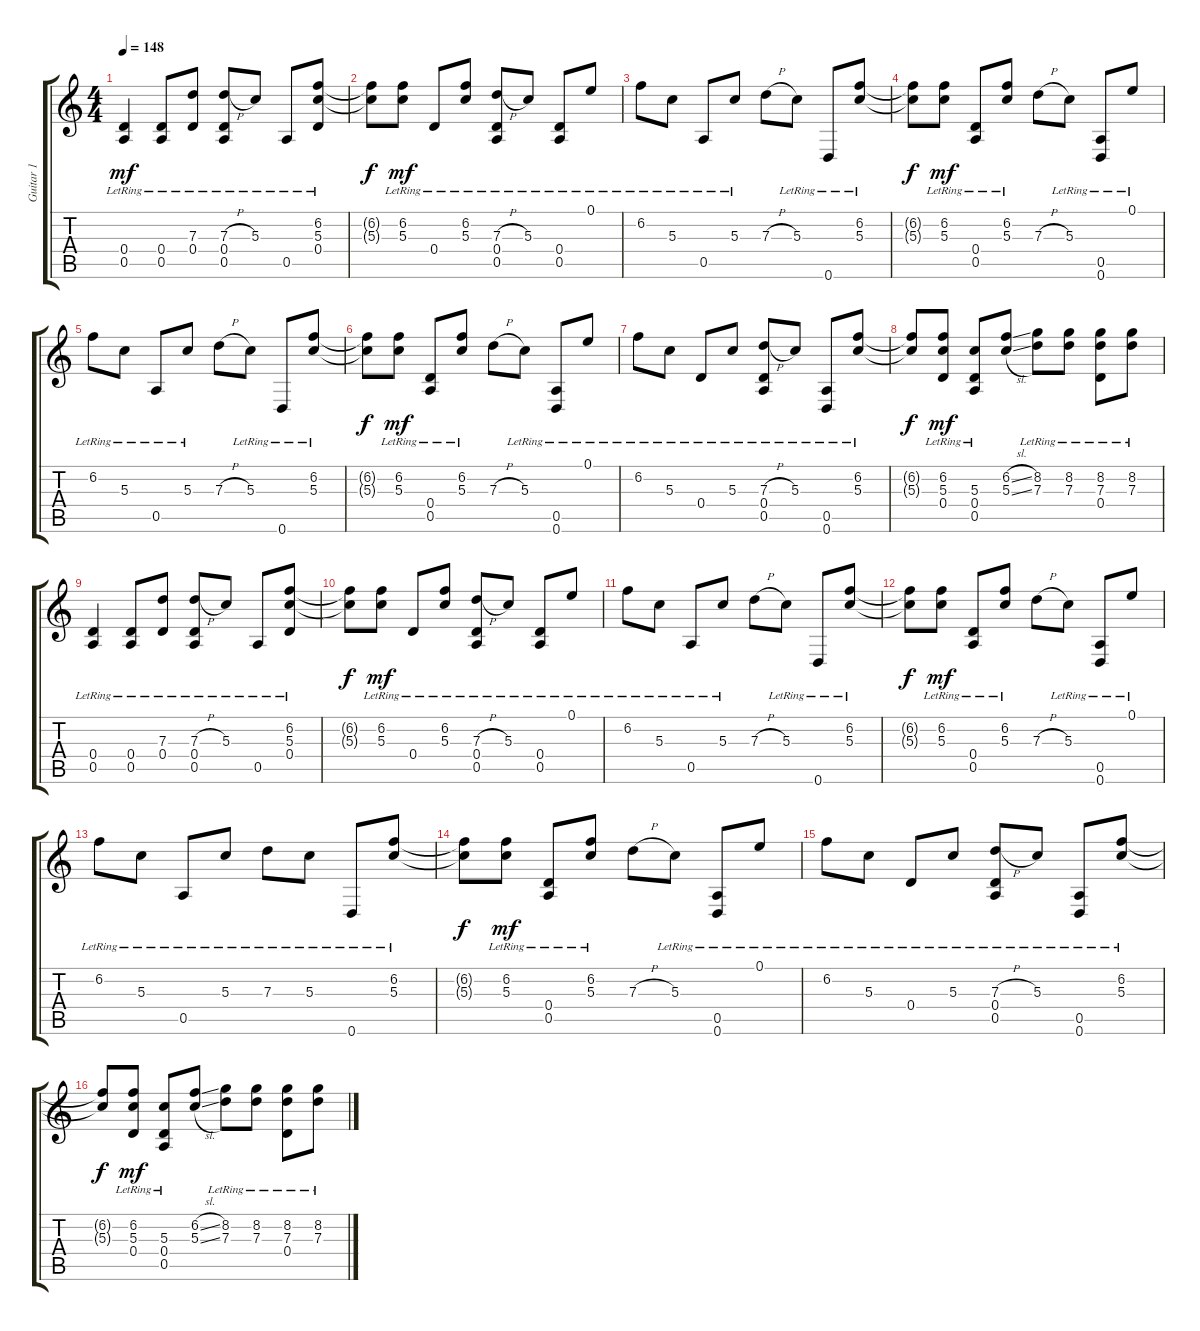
\track ("Guitar 1" "Guitar 1") {instrument electricguitarclean}
\staff {score tabs}
\tuning (E4 B3 G3 D3 A2 D2) {hide}
\ts (4 4)
\tempo 148
\clef g2
\ks c
(0.4{lr} 0.5{lr}).4{dy mf} (0.4{lr} 0.5{lr}).8 (7.3{lr} 0.4{lr}).8 (7.3{h} 0.4{lr} 0.5{lr}).8 5.3{lr}.8 0.5{lr}.8 (6.2{lr} 5.3{lr} 0.4{lr}).8 |
(6.2{t} 5.3{t}).8{dy f} (6.2{lr} 5.3{lr}).8{dy mf} 0.4{lr}.8 (6.2{lr} 5.3{lr}).8 (7.3{h} 0.4{lr} 0.5{lr}).8 5.3{lr}.8 (0.4{lr} 0.5{lr}).8 0.1{lr}.8 |
6.2{lr}.8 5.3{lr}.8 0.5{lr}.8 5.3{lr}.8 7.3{h}.8 5.3{lr}.8 0.6{lr}.8 (6.2{lr} 5.3{lr}).8 |
(6.2{t} 5.3{t}).8{dy f} (6.2{lr} 5.3{lr}).8{dy mf} (0.4{lr} 0.5{lr}).8 (6.2{lr} 5.3{lr}).8 7.3{h}.8 5.3{lr}.8 (0.5{lr} 0.6{lr}).8 0.1{lr}.8 |
6.2{lr}.8 5.3{lr}.8 0.5{lr}.8 5.3{lr}.8 7.3{h}.8 5.3{lr}.8 0.6{lr}.8 (6.2{lr} 5.3{lr}).8 |
(6.2{t} 5.3{t}).8{dy f} (6.2{lr} 5.3{lr}).8{dy mf} (0.4{lr} 0.5{lr}).8 (6.2{lr} 5.3{lr}).8 7.3{h}.8 5.3{lr}.8 (0.5{lr} 0.6{lr}).8 0.1{lr}.8 |
6.2{lr}.8 5.3{lr}.8 0.4{lr}.8 5.3{lr}.8 (7.3{h} 0.4{lr} 0.5{lr}).8 5.3{lr}.8 (0.5{lr} 0.6{lr}).8 (6.2{lr} 5.3{lr}).8 |
(6.2{t} 5.3{t}).8{dy f} (6.2{lr} 5.3{lr} 0.4{lr}).8{dy mf} (5.3{lr} 0.4{lr} 0.5{lr}).8 (6.2{sl} 5.3{sl}).8 (8.2{lr} 7.3{lr}).8 (8.2{lr} 7.3{lr}).8 (8.2{lr} 7.3{lr} 0.4{lr}).8 (8.2{lr} 7.3{lr}).8 |
(0.4{lr} 0.5{lr}).4 (0.4{lr} 0.5{lr}).8 (7.3{lr} 0.4{lr}).8 (7.3{h} 0.4{lr} 0.5{lr}).8 5.3{lr}.8 0.5{lr}.8 (6.2{lr} 5.3{lr} 0.4{lr}).8 |
(6.2{t} 5.3{t}).8{dy f} (6.2{lr} 5.3{lr}).8{dy mf} 0.4{lr}.8 (6.2{lr} 5.3{lr}).8 (7.3{h} 0.4{lr} 0.5{lr}).8 5.3{lr}.8 (0.4{lr} 0.5{lr}).8 0.1{lr}.8 |
6.2{lr}.8 5.3{lr}.8 0.5{lr}.8 5.3{lr}.8 7.3{h}.8 5.3{lr}.8 0.6{lr}.8 (6.2{lr} 5.3{lr}).8 |
(6.2{t} 5.3{t}).8{dy f} (6.2{lr} 5.3{lr}).8{dy mf} (0.4{lr} 0.5{lr}).8 (6.2{lr} 5.3{lr}).8 7.3{h}.8 5.3{lr}.8 (0.5{lr} 0.6{lr}).8 0.1{lr}.8 |
6.2{lr}.8 5.3{lr}.8 0.5{lr}.8 5.3{lr}.8 7.3{lr}.8 5.3{lr}.8 0.6{lr}.8 (6.2{lr} 5.3{lr}).8 |
(6.2{t} 5.3{t}).8{dy f} (6.2{lr} 5.3{lr}).8{dy mf} (0.4{lr} 0.5{lr}).8 (6.2{lr} 5.3{lr}).8 7.3{h}.8 5.3{lr}.8 (0.5{lr} 0.6{lr}).8 0.1{lr}.8 |
6.2{lr}.8 5.3{lr}.8 0.4{lr}.8 5.3{lr}.8 (7.3{h} 0.4{lr} 0.5{lr}).8 5.3{lr}.8 (0.5{lr} 0.6{lr}).8 (6.2{lr} 5.3{lr}).8 |
(6.2{t} 5.3{t}).8{dy f} (6.2{lr} 5.3{lr} 0.4{lr}).8{dy mf} (5.3{lr} 0.4{lr} 0.5{lr}).8 (6.2{sl} 5.3{sl}).8 (8.2{lr} 7.3{lr}).8 (8.2{lr} 7.3{lr}).8 (8.2{lr} 7.3{lr} 0.4{lr}).8 (8.2{lr} 7.3{lr}).8
